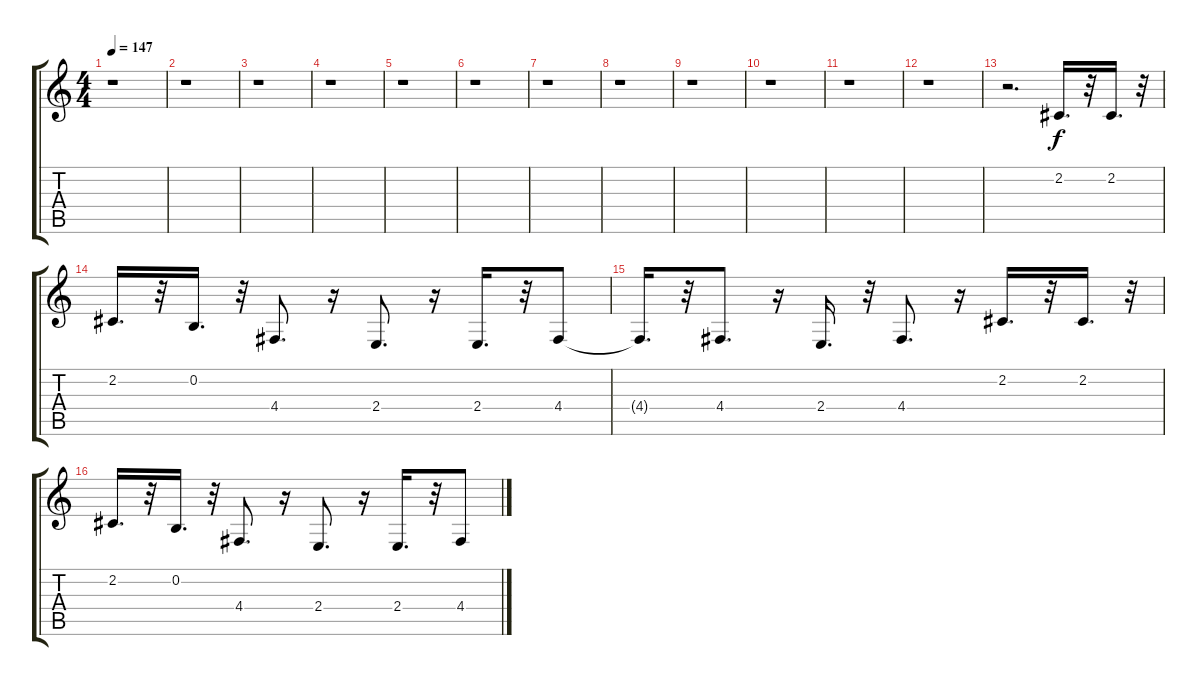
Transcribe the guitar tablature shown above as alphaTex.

\track "" {instrument brightacousticpiano}
\staff {score tabs}
\tuning (E4 B3 G3 D3 A2 E2) {hide}
\ts (4 4)
\tempo 147
\clef g2
\ks c
r.1{dy f} |
r.1 |
r.1 |
r.1 |
r.1 |
r.1 |
r.1 |
r.1 |
r.1 |
r.1 |
r.1 |
r.1 |
r.2{d} 2.2.16{d} r.32 2.2.16{d} r.32 |
2.2.16{d} r.32 0.2.16{d} r.32 4.4.8{d} r.16 2.4.8{d} r.16 2.4.16{d} r.32 4.4.8 |
4.4{t}.16{d} r.32 4.4.8{d} r.16 2.4.16{d} r.32 4.4.8{d} r.16 2.2.16{d} r.32 2.2.16{d} r.32 |
2.2.16{d} r.32 0.2.16{d} r.32 4.4.8{d} r.16 2.4.8{d} r.16 2.4.16{d} r.32 4.4.8
